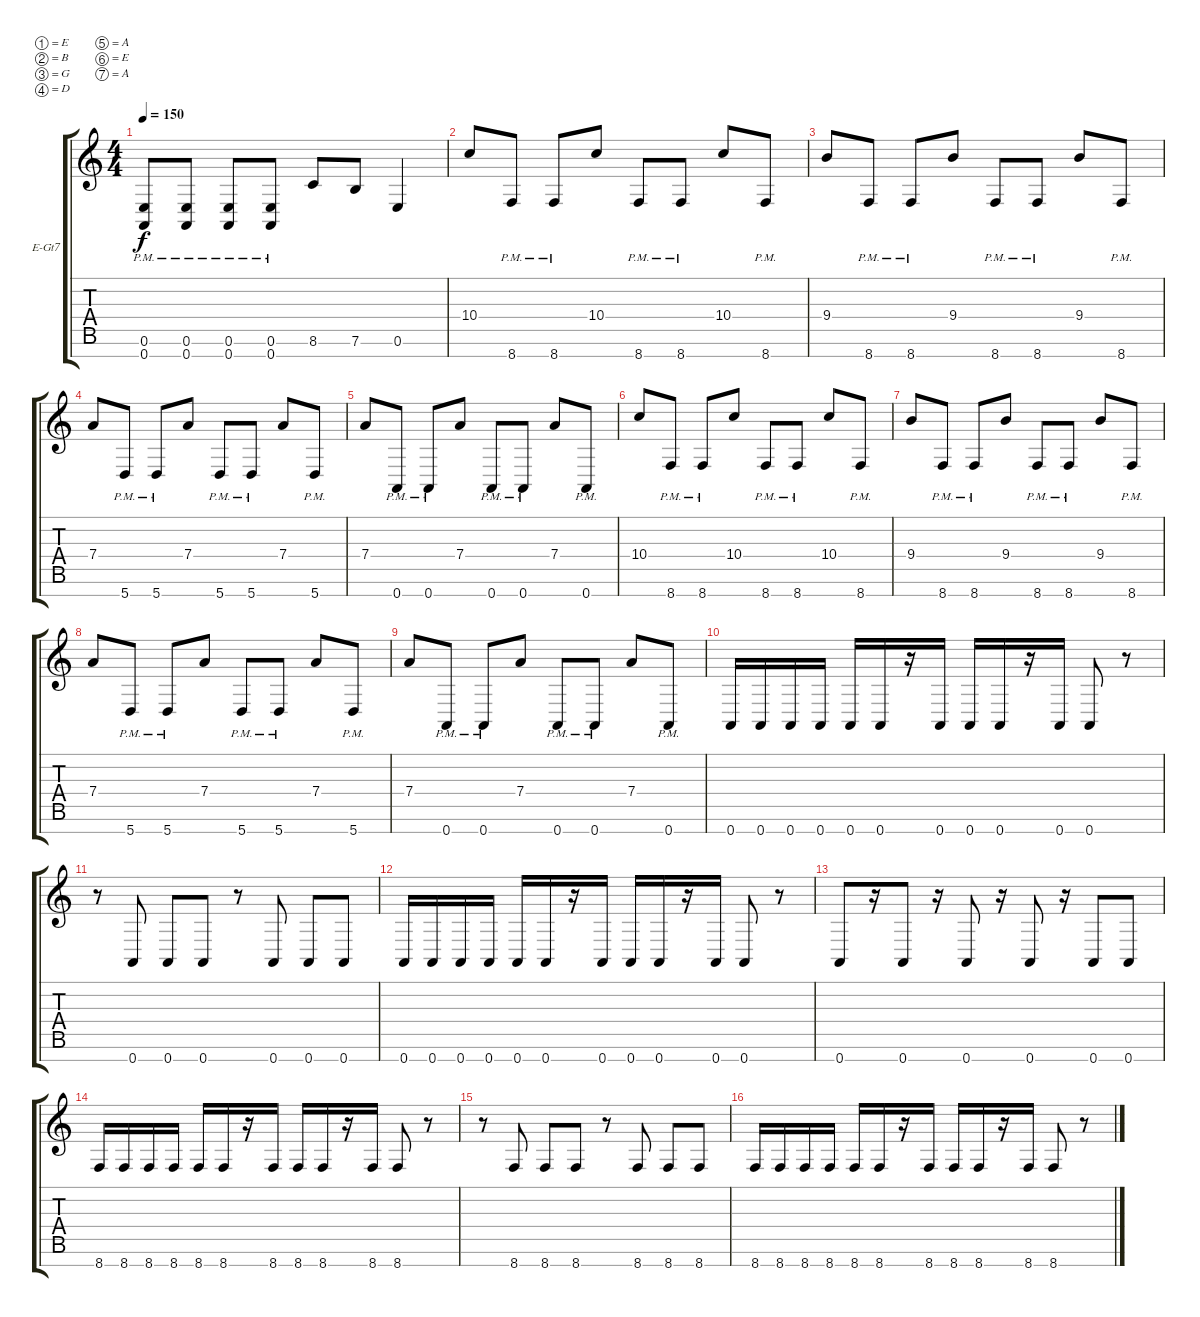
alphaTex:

\bracketExtendMode groupsimilarinstruments
\firstSystemTrackNameOrientation horizontal
\otherSystemsTrackNameOrientation horizontal
\track ("ALEMAN" "E-Gt7") {instrument distortionguitar}
\staff {score tabs}
\tuning (E4 B3 G3 D3 A2 E2 A1)
\ts (4 4)
\tempo 150
\clef g2
\ks c
(0.6{pm} 0.7{pm}).8{dy f} (0.6{pm} 0.7{pm}).8 (0.6{pm} 0.7{pm}).8 (0.6{pm} 0.7{pm}).8 8.6.8 7.6.8 0.6.4 |
10.4.8 8.7{pm}.8 8.7{pm}.8 10.4.8 8.7{pm}.8 8.7{pm}.8 10.4.8 8.7{pm}.8 |
9.4.8 8.7{pm}.8 8.7{pm}.8 9.4.8 8.7{pm}.8 8.7{pm}.8 9.4.8 8.7{pm}.8 |
7.4.8 5.7{pm}.8 5.7{pm}.8 7.4.8 5.7{pm}.8 5.7{pm}.8 7.4.8 5.7{pm}.8 |
7.4.8 0.7{pm}.8 0.7{pm}.8 7.4.8 0.7{pm}.8 0.7{pm}.8 7.4.8 0.7{pm}.8 |
10.4.8 8.7{pm}.8 8.7{pm}.8 10.4.8 8.7{pm}.8 8.7{pm}.8 10.4.8 8.7{pm}.8 |
9.4.8 8.7{pm}.8 8.7{pm}.8 9.4.8 8.7{pm}.8 8.7{pm}.8 9.4.8 8.7{pm}.8 |
7.4.8 5.7{pm}.8 5.7{pm}.8 7.4.8 5.7{pm}.8 5.7{pm}.8 7.4.8 5.7{pm}.8 |
7.4.8 0.7{pm}.8 0.7{pm}.8 7.4.8 0.7{pm}.8 0.7{pm}.8 7.4.8 0.7{pm}.8 |
0.7.16 0.7.16 0.7.16 0.7.16 0.7.16 0.7.16 r.16 0.7.16 0.7.16 0.7.16 r.16 0.7.16 0.7.8 r.8 |
r.8 0.7.8 0.7.8 0.7.8 r.8 0.7.8 0.7.8 0.7.8 |
0.7.16 0.7.16 0.7.16 0.7.16 0.7.16 0.7.16 r.16 0.7.16 0.7.16 0.7.16 r.16 0.7.16 0.7.8 r.8 |
0.7.8 r.16 0.7.8 r.16 0.7.8 r.16 0.7.8 r.16 0.7.8 0.7.8 |
8.7.16 8.7.16 8.7.16 8.7.16 8.7.16 8.7.16 r.16 8.7.16 8.7.16 8.7.16 r.16 8.7.16 8.7.8 r.8 |
r.8 8.7.8 8.7.8 8.7.8 r.8 8.7.8 8.7.8 8.7.8 |
8.7.16 8.7.16 8.7.16 8.7.16 8.7.16 8.7.16 r.16 8.7.16 8.7.16 8.7.16 r.16 8.7.16 8.7.8 r.8
